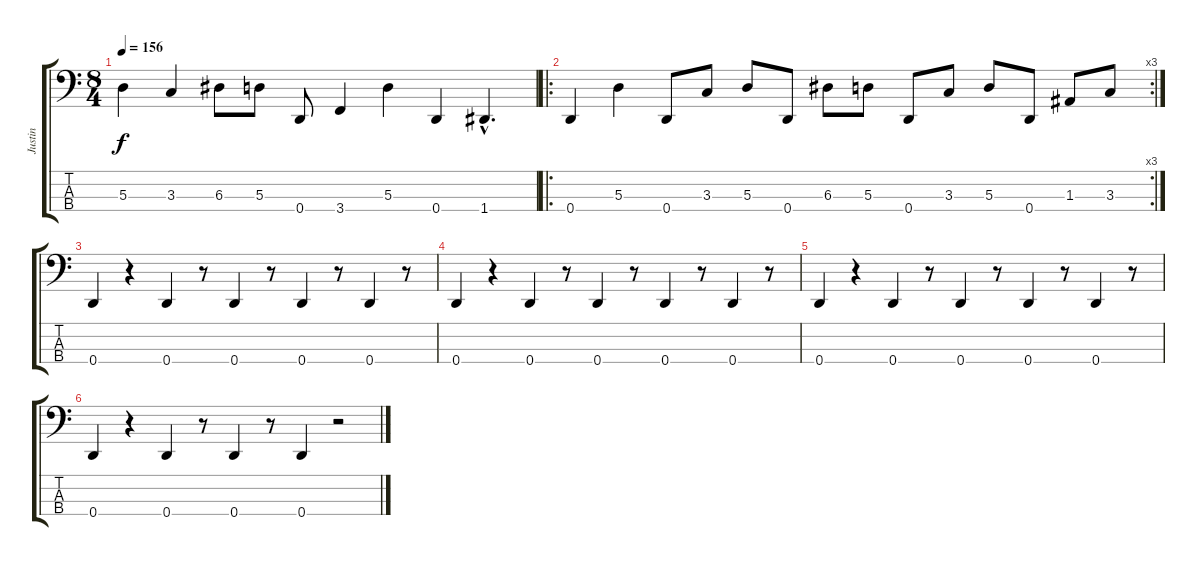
\track ("Justin " "Justin ") {instrument electricbassfinger}
\staff {score tabs}
\tuning (G2 D2 A1 D1) {hide}
\ts (8 4)
\tempo 156
\clef f4
\ks c
5.3.4{dy f} 3.3.4 6.3.8 5.3.8 0.4.8 3.4.4 5.3.4 0.4.4 1.4{hac}.4{d} |
\ro
\rc 3
0.4.4 5.3.4 0.4.8 3.3.8 5.3.8 0.4.8 6.3.8 5.3.8 0.4.8 3.3.8 5.3.8 0.4.8 1.3.8 3.3.8 |
0.4.4 r.4 0.4.4 r.8 0.4.4 r.8 0.4.4 r.8 0.4.4 r.8 |
0.4.4 r.4 0.4.4 r.8 0.4.4 r.8 0.4.4 r.8 0.4.4 r.8 |
0.4.4 r.4 0.4.4 r.8 0.4.4 r.8 0.4.4 r.8 0.4.4 r.8 |
0.4.4 r.4 0.4.4 r.8 0.4.4 r.8 0.4.4 r.2
